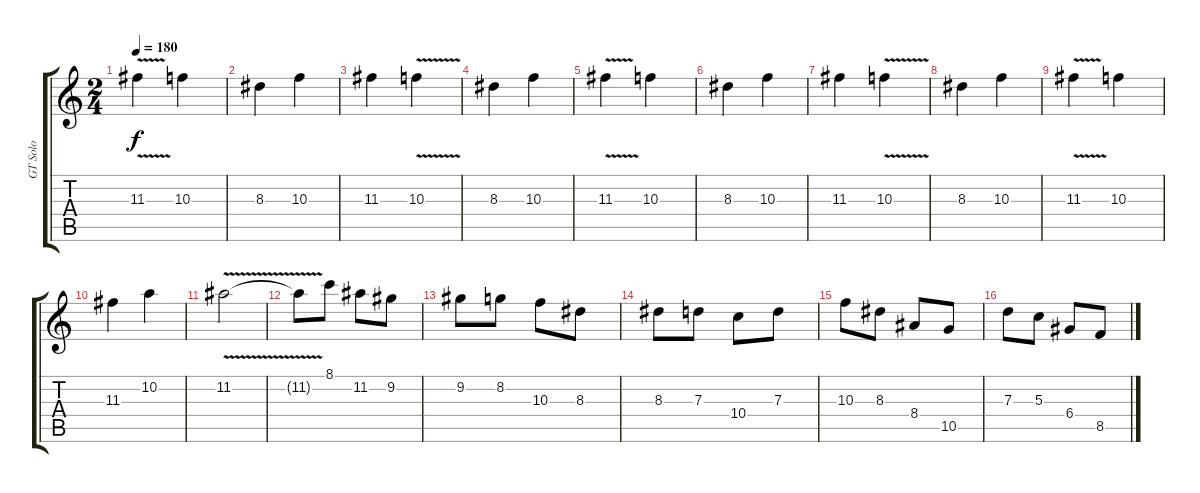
\track ("GT Solo" "GT Solo") {instrument distortionguitar}
\staff {score tabs}
\tuning (E4 B3 G3 D3 A2 E2) {hide}
\ts (2 4)
\tempo 180
\clef g2
\ks c
11.3{v}.4{dy f} 10.3.4 |
8.3.4 10.3.4 |
11.3.4 10.3{v}.4 |
8.3.4 10.3.4 |
11.3{v}.4 10.3.4 |
8.3.4 10.3.4 |
11.3.4 10.3{v}.4 |
8.3.4 10.3.4 |
11.3{v}.4 10.3.4 |
11.3.4 10.2.4 |
11.2{v}.2 |
11.2{t}.8 8.1.8 11.2.8 9.2.8 |
9.2.8 8.2.8 10.3.8 8.3.8 |
8.3.8 7.3.8 10.4.8 7.3.8 |
10.3.8 8.3.8 8.4.8 10.5.8 |
7.3.8 5.3.8 6.4.8 8.5.8
